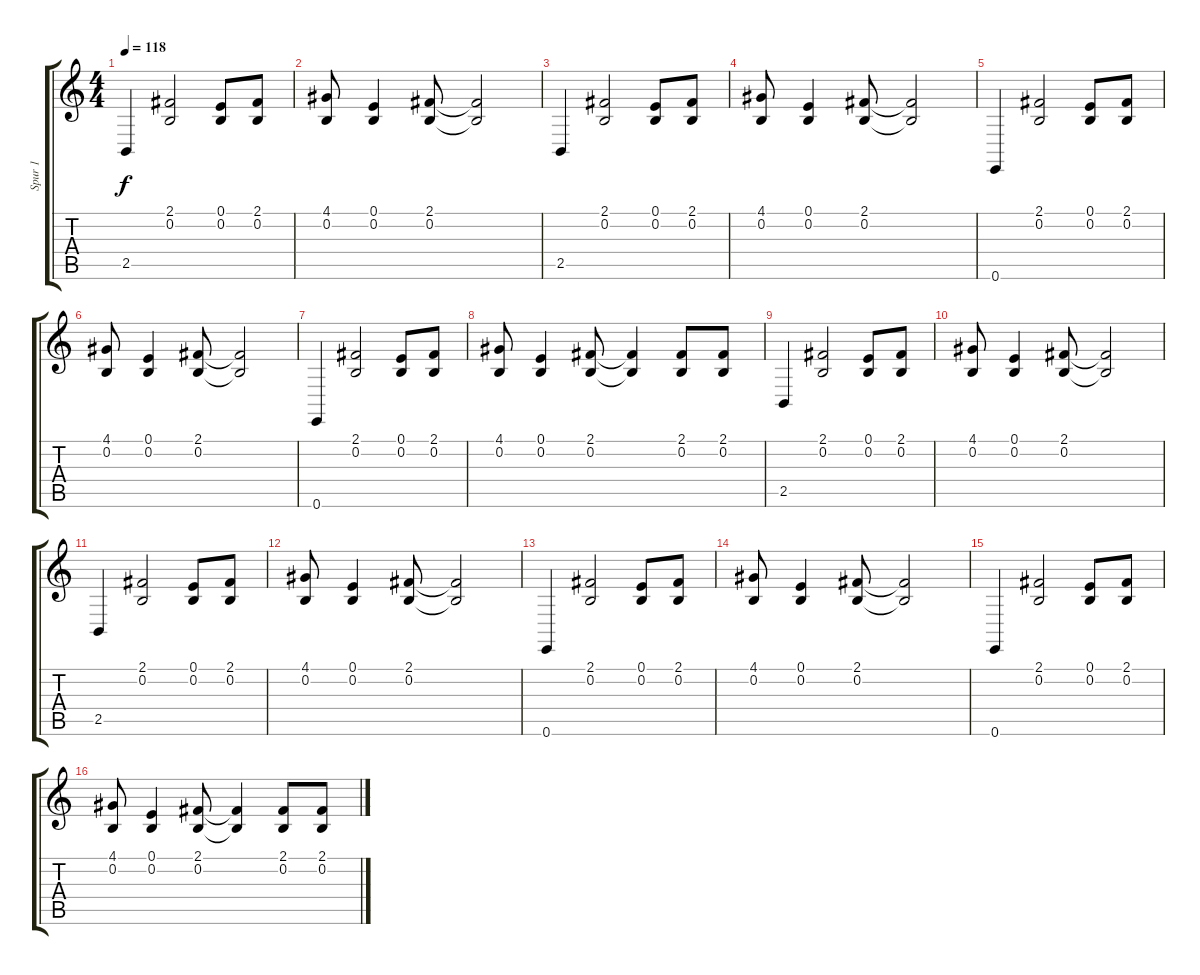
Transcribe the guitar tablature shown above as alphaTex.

\track ("Spur 1" "Spur 1") {instrument acousticgrandpiano}
\staff {score tabs}
\tuning (E4 B3 G3 D3 A2 E2) {hide}
\ts (4 4)
\tempo 118
\clef g2
\ks c
2.5.4{dy f instrument pad1newage} (2.1 0.2).2 (0.1 0.2).8 (2.1 0.2).8 |
(4.1 0.2).8 (0.1 0.2).4 (2.1 0.2).8 (2.1{t} 0.2{t}).2 |
2.5.4 (2.1 0.2).2 (0.1 0.2).8 (2.1 0.2).8 |
(4.1 0.2).8 (0.1 0.2).4 (2.1 0.2).8 (2.1{t} 0.2{t}).2 |
0.6.4 (2.1 0.2).2 (0.1 0.2).8 (2.1 0.2).8 |
(4.1 0.2).8 (0.1 0.2).4 (2.1 0.2).8 (2.1{t} 0.2{t}).2 |
0.6.4 (2.1 0.2).2 (0.1 0.2).8 (2.1 0.2).8 |
(4.1 0.2).8 (0.1 0.2).4 (2.1 0.2).8 (2.1{t} 0.2{t}).4 (2.1 0.2).8 (2.1 0.2).8 |
2.5.4{instrument pad2warm} (2.1 0.2).2 (0.1 0.2).8 (2.1 0.2).8 |
(4.1 0.2).8 (0.1 0.2).4 (2.1 0.2).8 (2.1{t} 0.2{t}).2 |
2.5.4 (2.1 0.2).2 (0.1 0.2).8 (2.1 0.2).8 |
(4.1 0.2).8 (0.1 0.2).4 (2.1 0.2).8 (2.1{t} 0.2{t}).2 |
0.6.4 (2.1 0.2).2 (0.1 0.2).8 (2.1 0.2).8 |
(4.1 0.2).8 (0.1 0.2).4 (2.1 0.2).8 (2.1{t} 0.2{t}).2 |
0.6.4 (2.1 0.2).2 (0.1 0.2).8 (2.1 0.2).8 |
(4.1 0.2).8 (0.1 0.2).4 (2.1 0.2).8 (2.1{t} 0.2{t}).4 (2.1 0.2).8 (2.1 0.2).8
